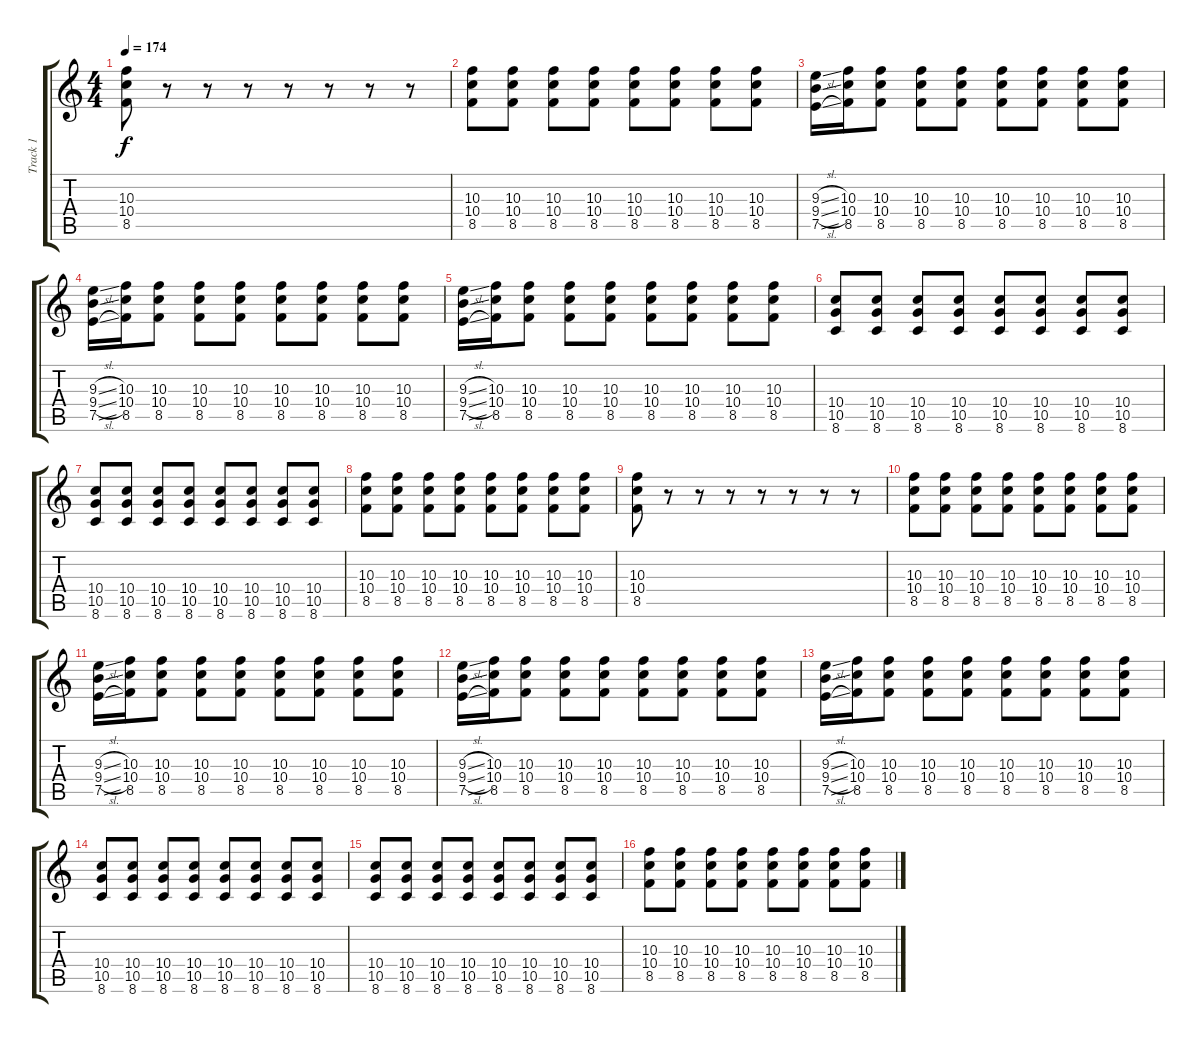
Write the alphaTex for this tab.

\track ("Track 1" "Track 1") {instrument overdrivenguitar}
\staff {score tabs}
\tuning (E4 B3 G3 D3 A2 E2) {hide}
\ts (4 4)
\tempo 174
\clef g2
\ks c
(10.3 10.4 8.5).8{dy f} r.8 r.8 r.8 r.8 r.8 r.8 r.8 |
(10.3 10.4 8.5).8 (10.3 10.4 8.5).8 (10.3 10.4 8.5).8 (10.3 10.4 8.5).8 (10.3 10.4 8.5).8 (10.3 10.4 8.5).8 (10.3 10.4 8.5).8 (10.3 10.4 8.5).8 |
(9.3{sl} 9.4{sl} 7.5{sl}).16 (10.3 10.4 8.5).16 (10.3 10.4 8.5).8 (10.3 10.4 8.5).8 (10.3 10.4 8.5).8 (10.3 10.4 8.5).8 (10.3 10.4 8.5).8 (10.3 10.4 8.5).8 (10.3 10.4 8.5).8 |
(9.3{sl} 9.4{sl} 7.5{sl}).16 (10.3 10.4 8.5).16 (10.3 10.4 8.5).8 (10.3 10.4 8.5).8 (10.3 10.4 8.5).8 (10.3 10.4 8.5).8 (10.3 10.4 8.5).8 (10.3 10.4 8.5).8 (10.3 10.4 8.5).8 |
(9.3{sl} 9.4{sl} 7.5{sl}).16 (10.3 10.4 8.5).16 (10.3 10.4 8.5).8 (10.3 10.4 8.5).8 (10.3 10.4 8.5).8 (10.3 10.4 8.5).8 (10.3 10.4 8.5).8 (10.3 10.4 8.5).8 (10.3 10.4 8.5).8 |
(10.4 10.5 8.6).8 (10.4 10.5 8.6).8 (10.4 10.5 8.6).8 (10.4 10.5 8.6).8 (10.4 10.5 8.6).8 (10.4 10.5 8.6).8 (10.4 10.5 8.6).8 (10.4 10.5 8.6).8 |
(10.4 10.5 8.6).8 (10.4 10.5 8.6).8 (10.4 10.5 8.6).8 (10.4 10.5 8.6).8 (10.4 10.5 8.6).8 (10.4 10.5 8.6).8 (10.4 10.5 8.6).8 (10.4 10.5 8.6).8 |
(10.3 10.4 8.5).8 (10.3 10.4 8.5).8 (10.3 10.4 8.5).8 (10.3 10.4 8.5).8 (10.3 10.4 8.5).8 (10.3 10.4 8.5).8 (10.3 10.4 8.5).8 (10.3 10.4 8.5).8 |
(10.3 10.4 8.5).8 r.8 r.8 r.8 r.8 r.8 r.8 r.8 |
(10.3 10.4 8.5).8 (10.3 10.4 8.5).8 (10.3 10.4 8.5).8 (10.3 10.4 8.5).8 (10.3 10.4 8.5).8 (10.3 10.4 8.5).8 (10.3 10.4 8.5).8 (10.3 10.4 8.5).8 |
(9.3{sl} 9.4{sl} 7.5{sl}).16 (10.3 10.4 8.5).16 (10.3 10.4 8.5).8 (10.3 10.4 8.5).8 (10.3 10.4 8.5).8 (10.3 10.4 8.5).8 (10.3 10.4 8.5).8 (10.3 10.4 8.5).8 (10.3 10.4 8.5).8 |
(9.3{sl} 9.4{sl} 7.5{sl}).16 (10.3 10.4 8.5).16 (10.3 10.4 8.5).8 (10.3 10.4 8.5).8 (10.3 10.4 8.5).8 (10.3 10.4 8.5).8 (10.3 10.4 8.5).8 (10.3 10.4 8.5).8 (10.3 10.4 8.5).8 |
(9.3{sl} 9.4{sl} 7.5{sl}).16 (10.3 10.4 8.5).16 (10.3 10.4 8.5).8 (10.3 10.4 8.5).8 (10.3 10.4 8.5).8 (10.3 10.4 8.5).8 (10.3 10.4 8.5).8 (10.3 10.4 8.5).8 (10.3 10.4 8.5).8 |
(10.4 10.5 8.6).8 (10.4 10.5 8.6).8 (10.4 10.5 8.6).8 (10.4 10.5 8.6).8 (10.4 10.5 8.6).8 (10.4 10.5 8.6).8 (10.4 10.5 8.6).8 (10.4 10.5 8.6).8 |
(10.4 10.5 8.6).8 (10.4 10.5 8.6).8 (10.4 10.5 8.6).8 (10.4 10.5 8.6).8 (10.4 10.5 8.6).8 (10.4 10.5 8.6).8 (10.4 10.5 8.6).8 (10.4 10.5 8.6).8 |
(10.3 10.4 8.5).8 (10.3 10.4 8.5).8 (10.3 10.4 8.5).8 (10.3 10.4 8.5).8 (10.3 10.4 8.5).8 (10.3 10.4 8.5).8 (10.3 10.4 8.5).8 (10.3 10.4 8.5).8
